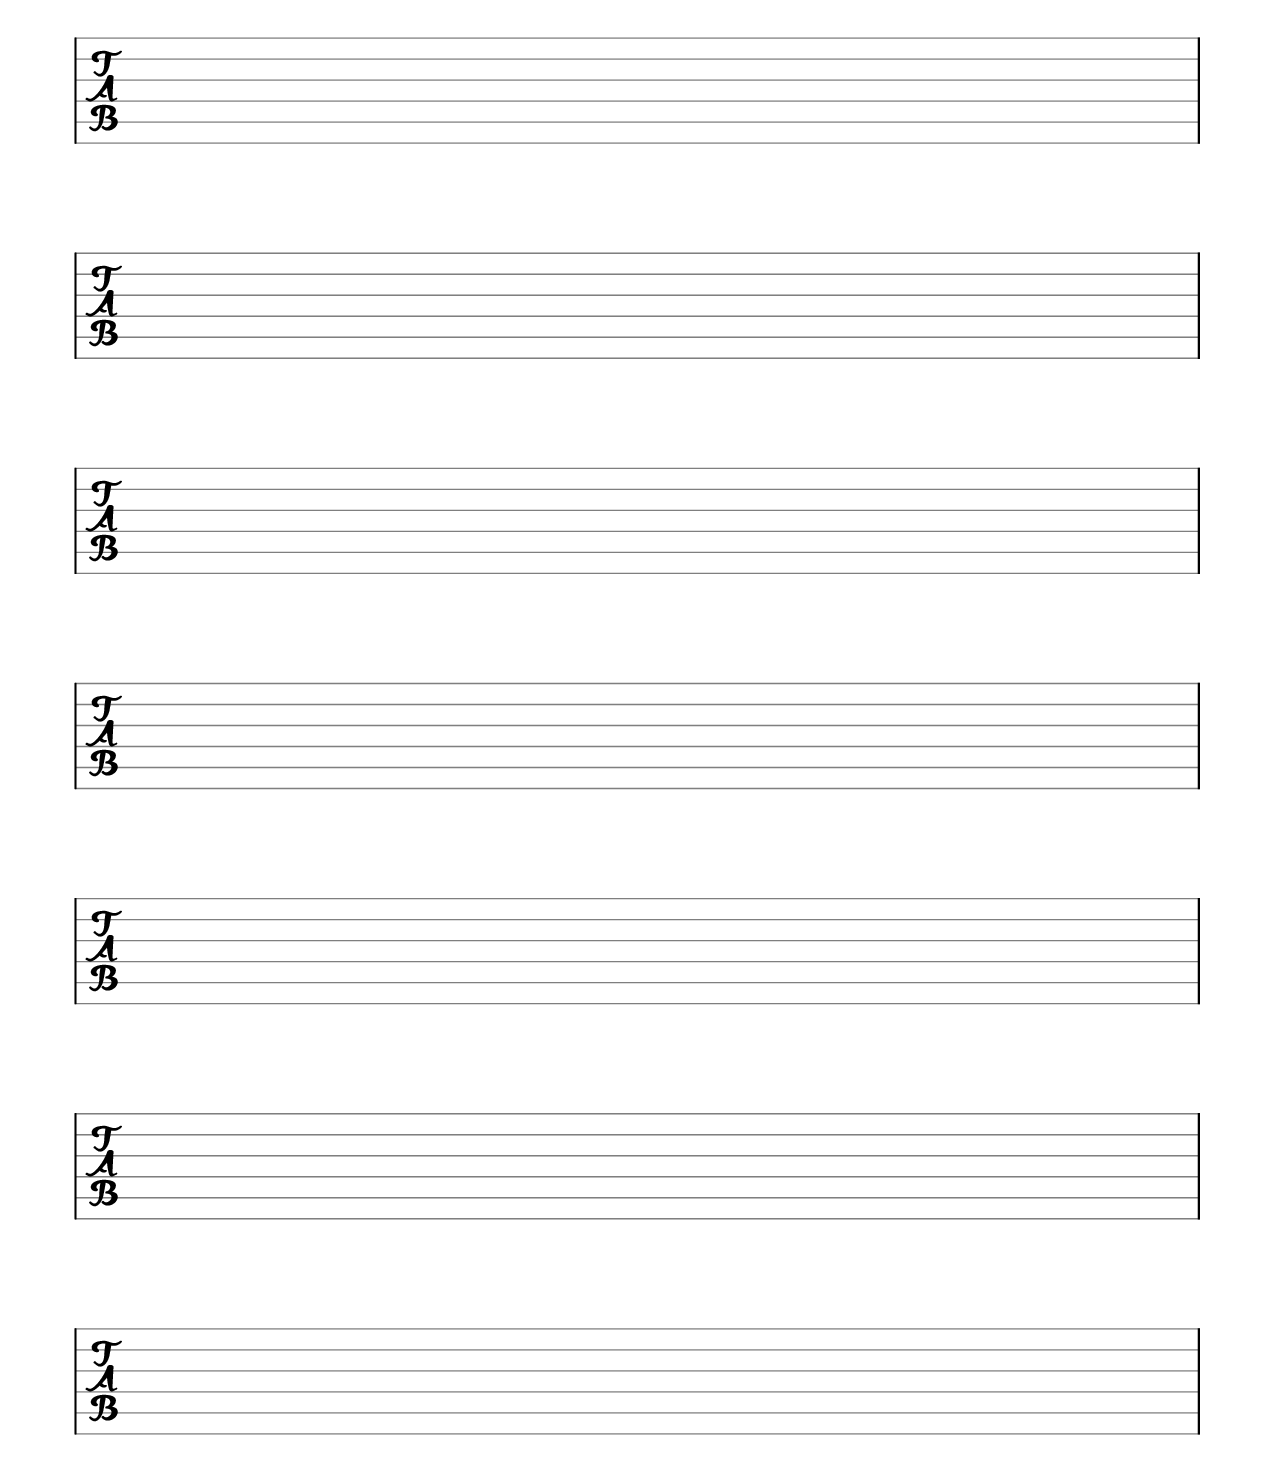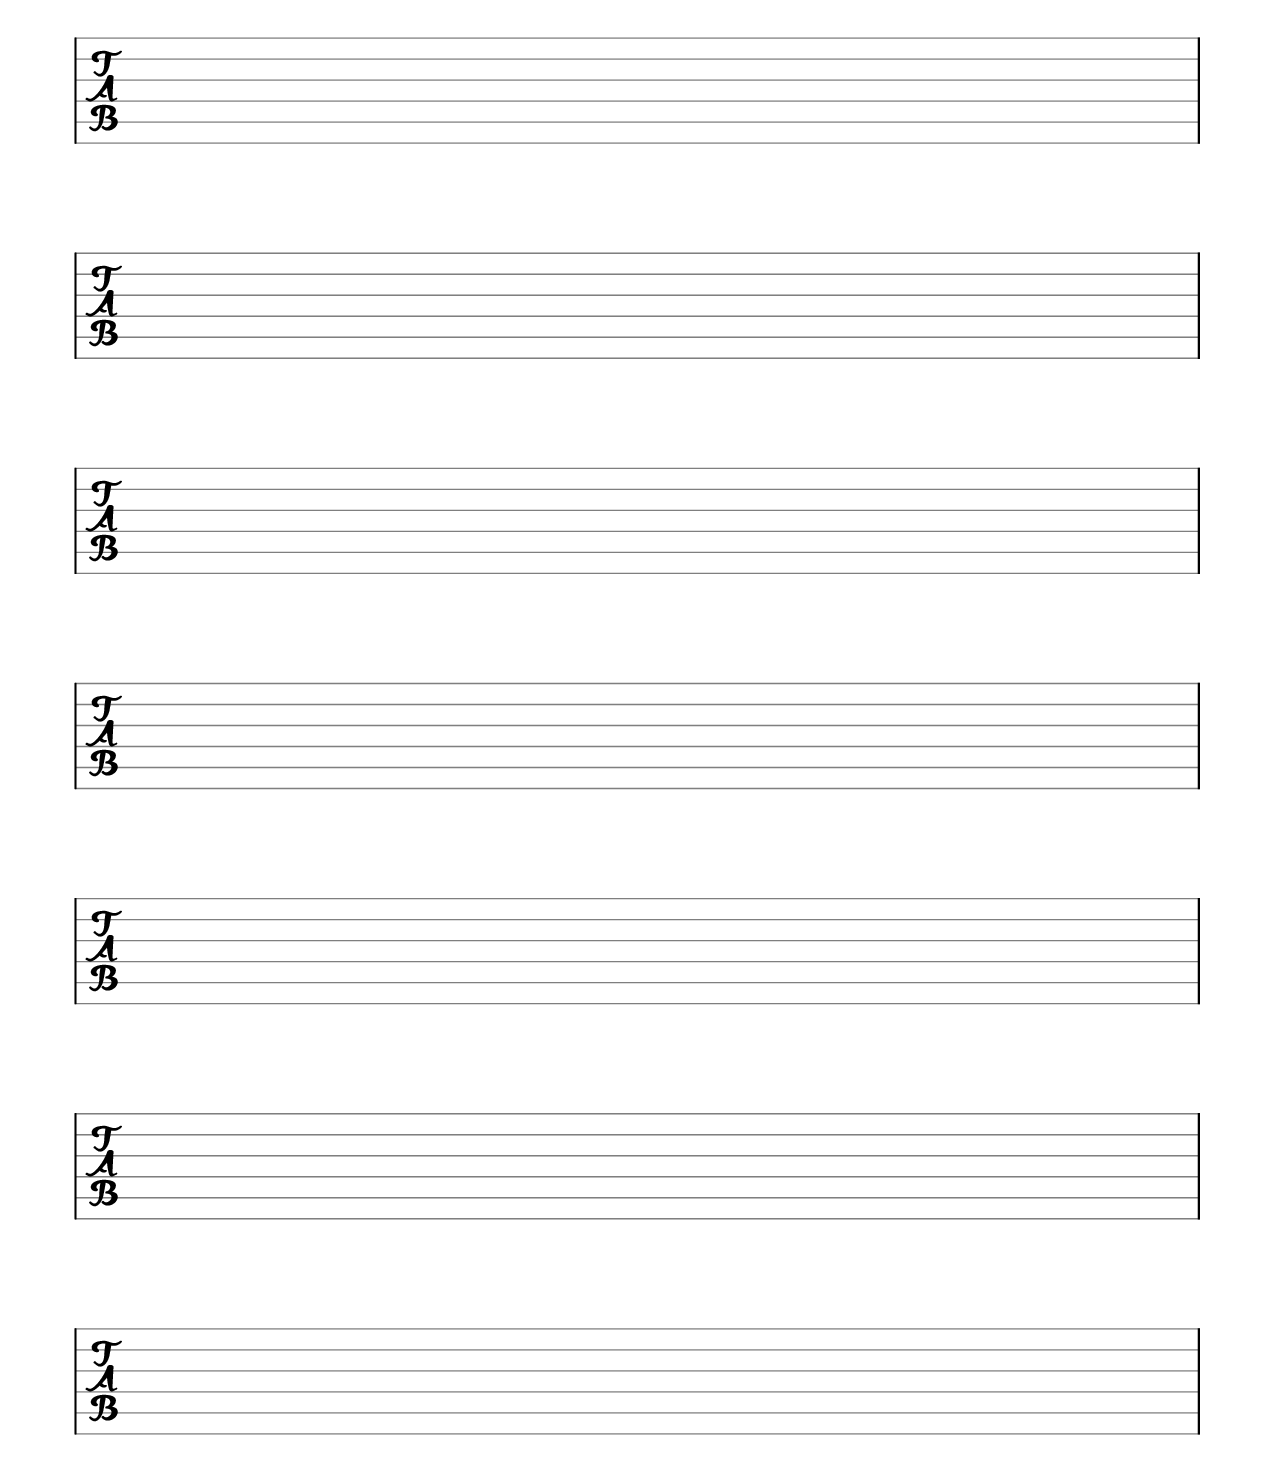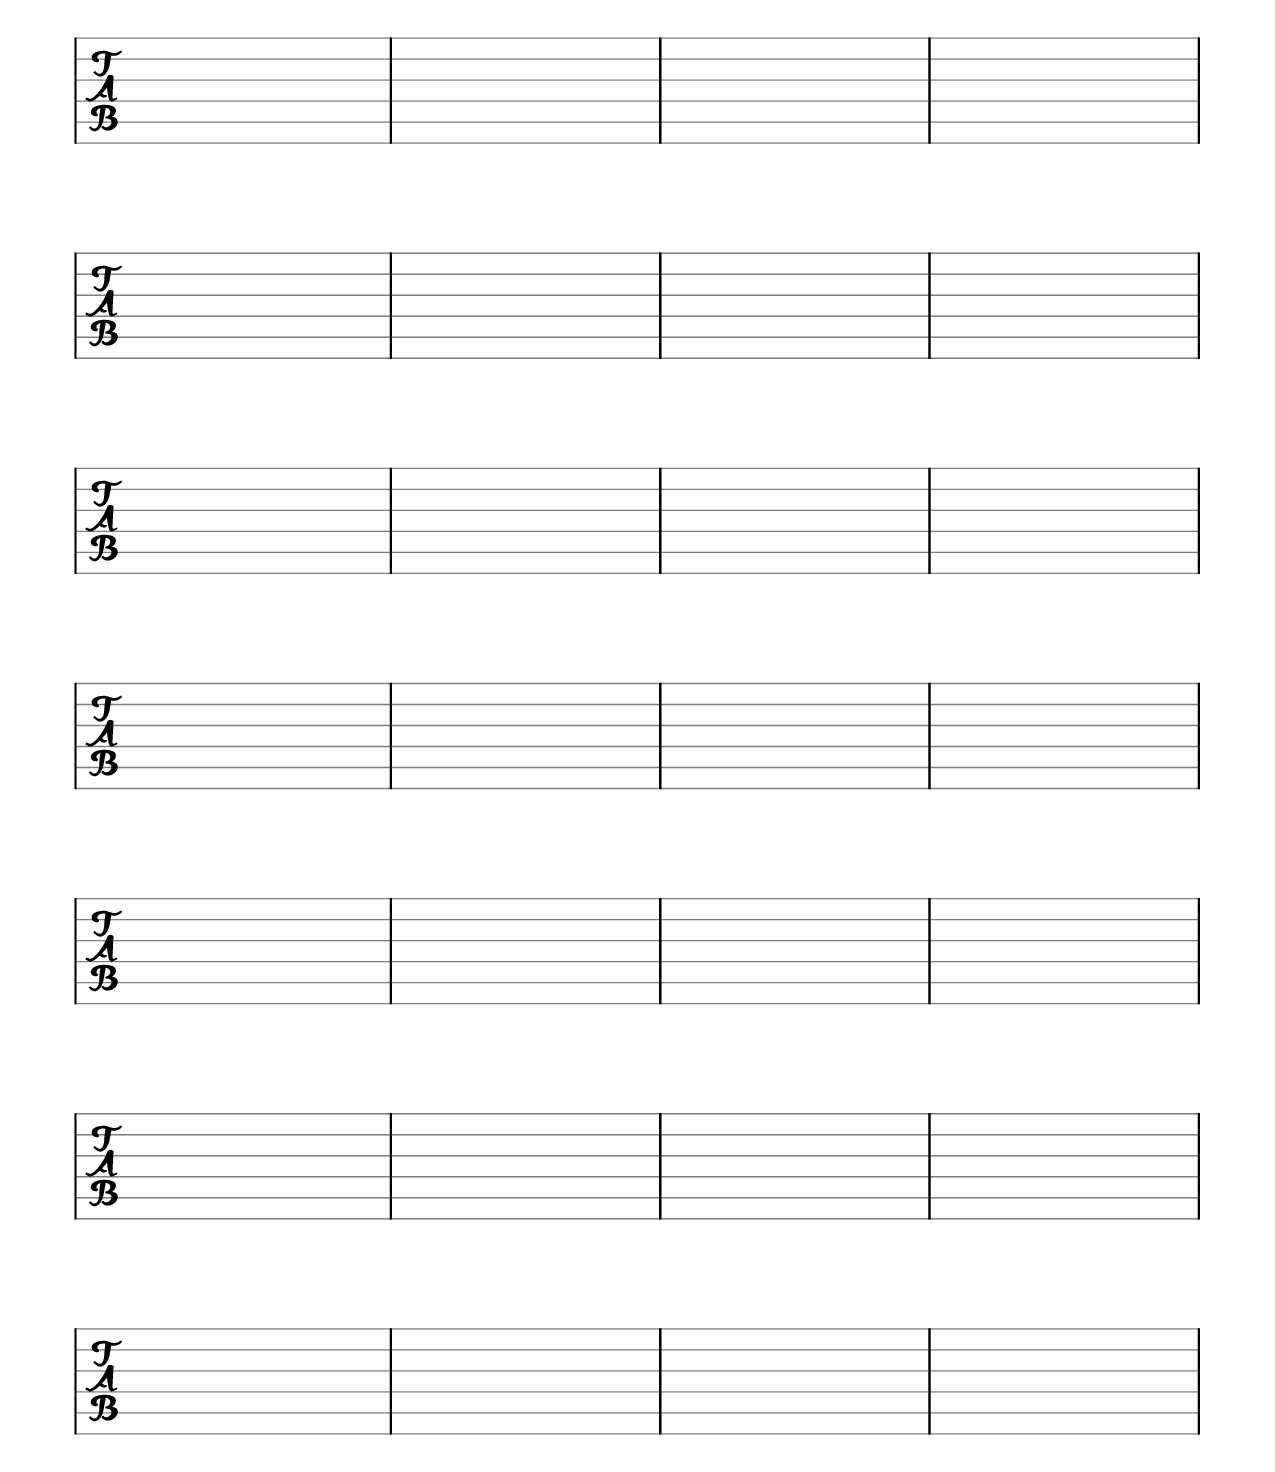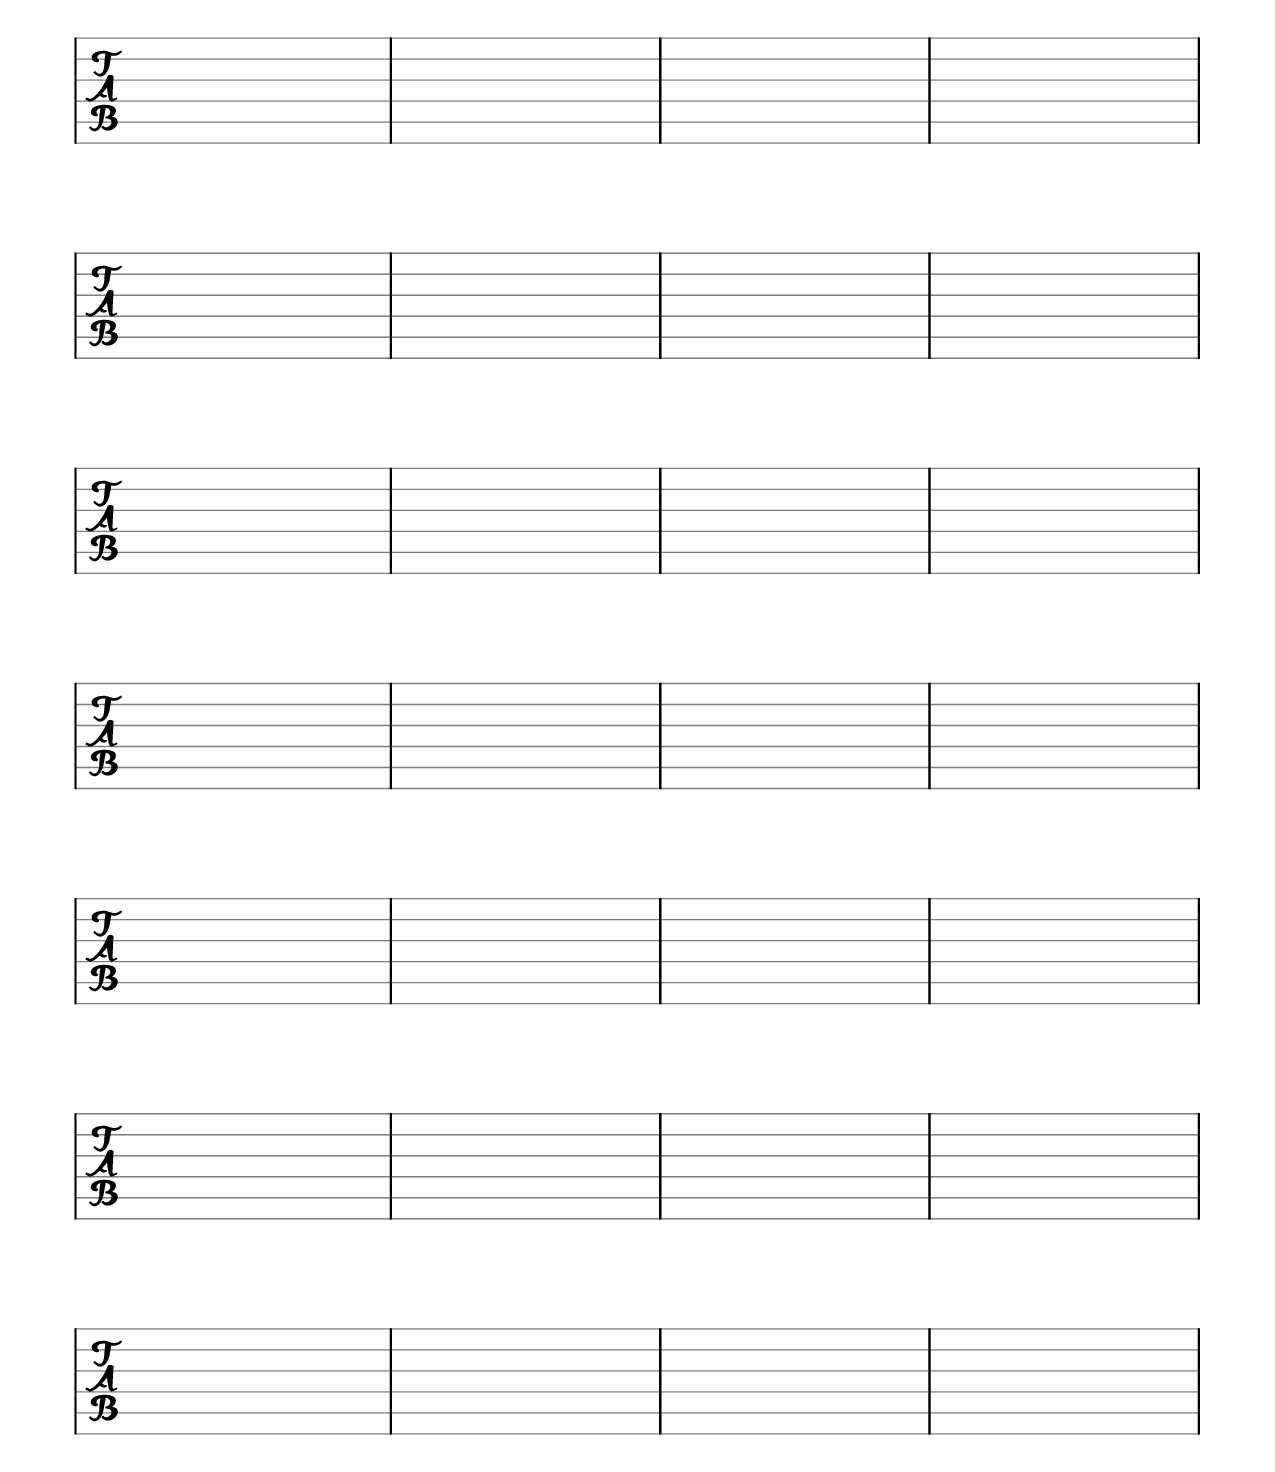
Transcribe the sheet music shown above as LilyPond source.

\version "2.18.2"

\paper {
  #(set-paper-size "letter")
  indent = 0\mm
  line-width = 160\mm
  % offset the left padding, also add 1mm as lilypond creates cropped
  % images with a little space on the right
  line-width = #(- line-width (* mm  3.000000) (* mm 1))
  print-page-number = false
  system-system-spacing.basic-distance = #20
}

\header {
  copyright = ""
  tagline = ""
}

#(set-global-staff-size 27)

\book {
  \bookOutputName "blank-tabs-guitar"
  \bookpart {
    \paper {
      #(set-paper-size "letter")
      ragged-last-bottom = ##f
      line-width = 7.5\in
      left-margin = 0.5\in
      right-margin = 0.5\in
      bottom-margin = 0.75\in
      top-margin = 0.75\in
    }

    \score {
      \new TabStaff {
        \repeat unfold 14 { s1 \break }
      }
      \layout {
        indent = 0\in
        \context {
          \StaffGroup
          \remove "Time_signature_engraver"
          \remove "Bar_engraver"
          \override StaffGrouper.staff-staff-spacing.basic-distance = #20
        }
        \context {
          \Score
          \remove "Bar_number_engraver"
        }
        \override Staff.StaffSymbol.color = #(x11-color 'grey50)
      }
    }
  }
}

\book {
  \bookOutputName "blank-tabs-guitar-4bars"
  \bookpart {
    \paper {
      #(set-paper-size "letter")
      ragged-last-bottom = ##f
      line-width = 7.5\in
      left-margin = 0.5\in
      right-margin = 0.5\in
      bottom-margin = 0.75\in
      top-margin = 0.75\in
    }

    \score {
      \new TabStaff {
        \repeat unfold 14 { s1 s1 s1 s1 \break }
      }
      \layout {
        indent = 0\in
        \context {
          \StaffGroup
          \remove "Time_signature_engraver"
          \remove "Bar_engraver"
          \override StaffGrouper.staff-staff-spacing.basic-distance = #20
        }
        \context {
          \Score
          \remove "Bar_number_engraver"
        }
        \override Staff.StaffSymbol.color = #(x11-color 'grey50)
      }
    }
  }
}
